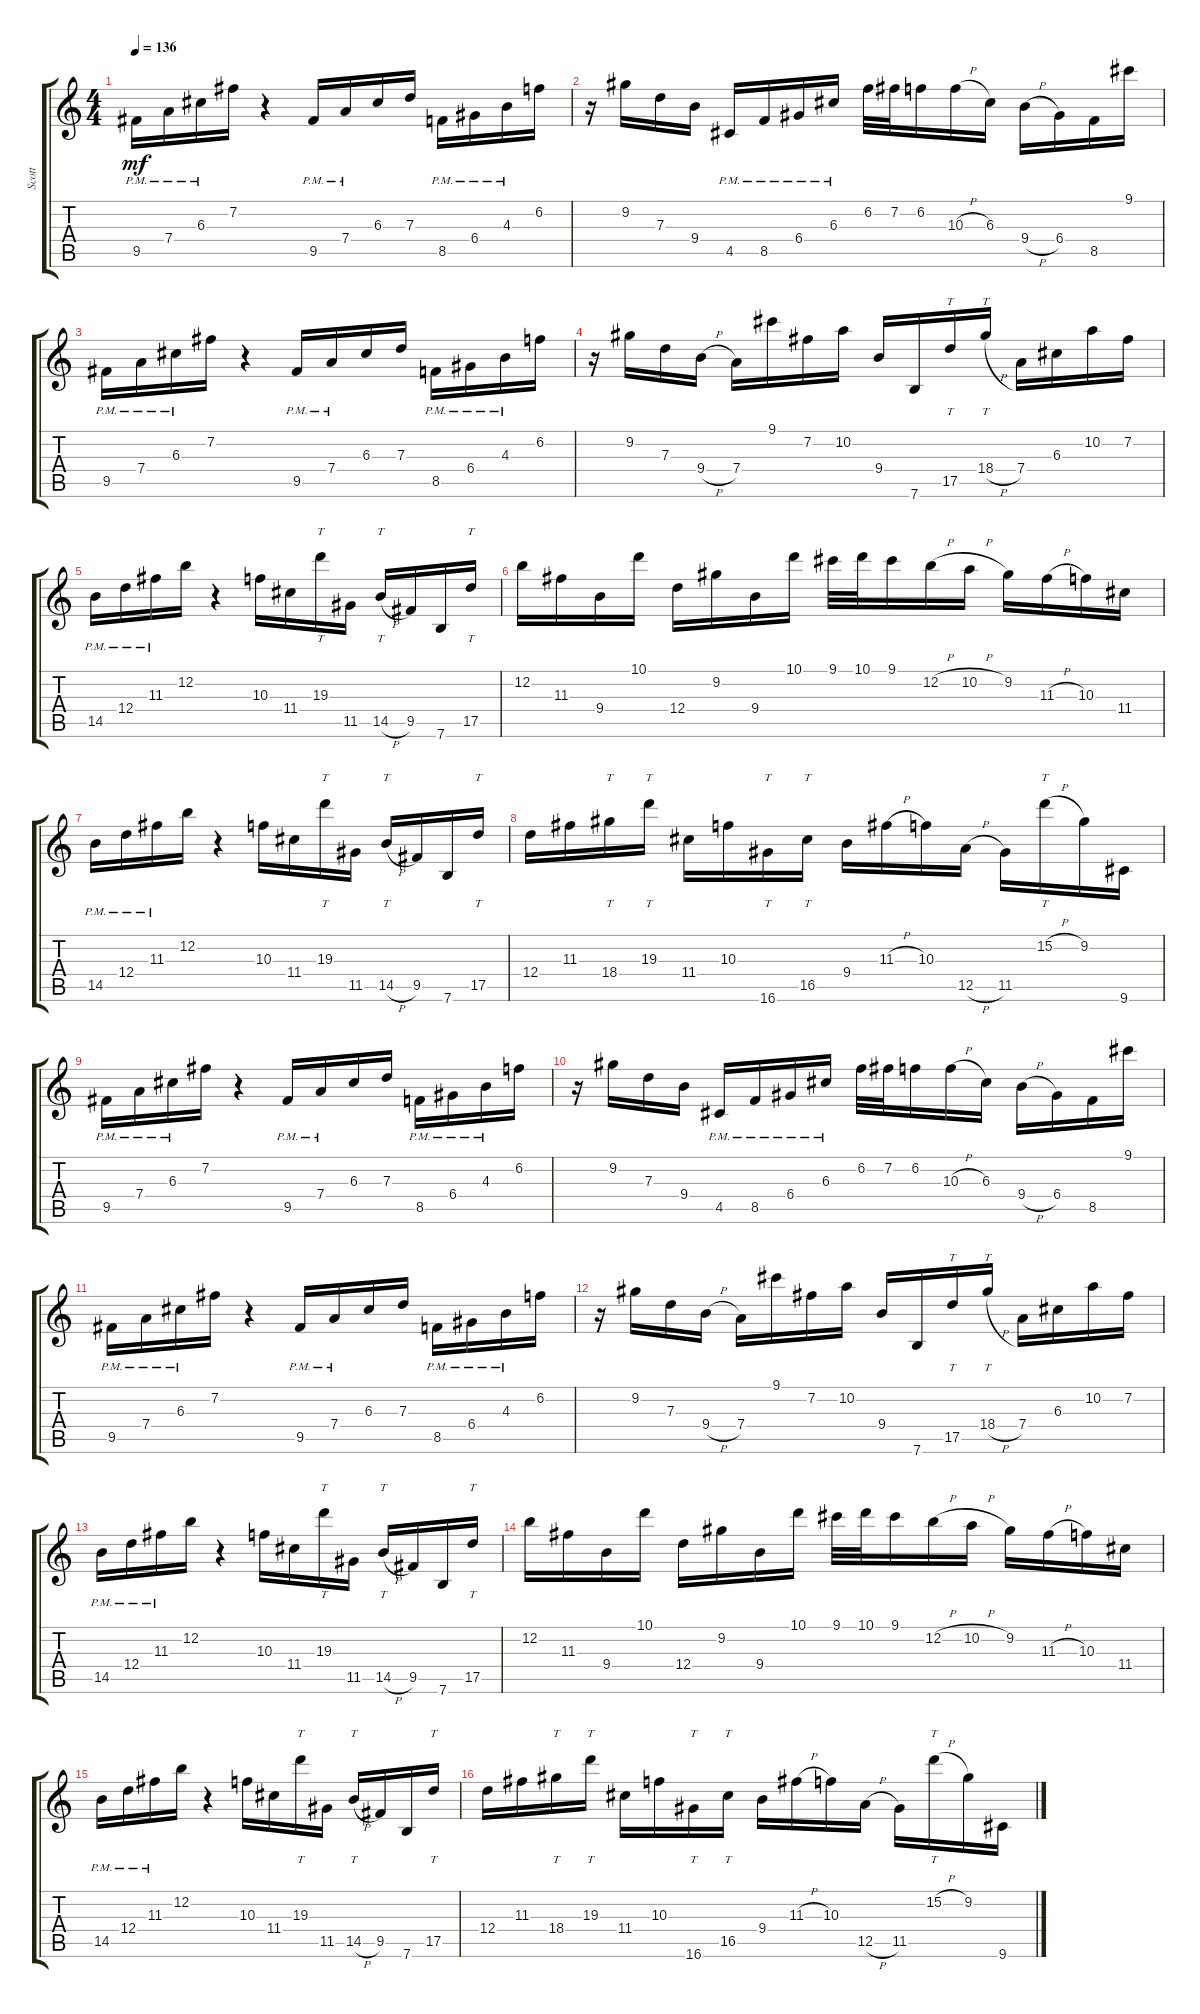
\track ("Scott" "Scott") {instrument acousticguitarsteel}
\staff {score tabs}
\tuning (E4 B3 G3 D3 A2 E2) {hide}
\ts (4 4)
\tempo 136
\clef g2
\ks c
9.5{pm}.16{dy mf} 7.4{pm}.16 6.3{pm}.16 7.2.16 r.4 9.5{pm}.16 7.4{pm}.16 6.3.16 7.3.16 8.5{pm}.16 6.4{pm}.16 4.3{pm}.16 6.2.16 |
r.16 9.2.16 7.3.16 9.4.16 4.5{pm}.16 8.5{pm}.16 6.4{pm}.16 6.3{pm}.16 6.2.32 7.2.32 6.2.16 10.3{h}.16 6.3.16 9.4{h}.16 6.4.16 8.5.16 9.1.16 |
9.5{pm}.16 7.4{pm}.16 6.3{pm}.16 7.2.16 r.4 9.5{pm}.16 7.4{pm}.16 6.3.16 7.3.16 8.5{pm}.16 6.4{pm}.16 4.3{pm}.16 6.2.16 |
r.16 9.2.16 7.3.16 9.4{h}.16 7.4.16 9.1.16 7.2.16 10.2.16 9.4.16 7.6.16 17.5.16{tt} 18.4{h}.16{tt} 7.4.16 6.3.16 10.2.16 7.2.16 |
14.5{pm}.16 12.4{pm}.16 11.3{pm}.16 12.2.16 r.4 10.3.16 11.4.16 19.3.16{tt} 11.5.16 14.5{h}.16{tt} 9.5.16 7.6.16 17.5.16{tt} |
12.2.16 11.3.16 9.4.16 10.1.16 12.4.16 9.2.16 9.4.16 10.1.16 9.1.32 10.1.32 9.1.16 12.2{h}.16 10.2{h}.16 9.2.16 11.3{h}.16 10.3.16 11.4.16 |
14.5{pm}.16 12.4{pm}.16 11.3{pm}.16 12.2.16 r.4 10.3.16 11.4.16 19.3.16{tt} 11.5.16 14.5{h}.16{tt} 9.5.16 7.6.16 17.5.16{tt} |
12.4.16 11.3.16 18.4.16{tt} 19.3.16{tt} 11.4.16 10.3.16 16.6.16{tt} 16.5.16{tt} 9.4.16 11.3{h}.16 10.3.16 12.5{h}.16 11.5.16 15.2{h}.16{tt} 9.2.16 9.6.16 |
9.5{pm}.16 7.4{pm}.16 6.3{pm}.16 7.2.16 r.4 9.5{pm}.16 7.4{pm}.16 6.3.16 7.3.16 8.5{pm}.16 6.4{pm}.16 4.3{pm}.16 6.2.16 |
r.16 9.2.16 7.3.16 9.4.16 4.5{pm}.16 8.5{pm}.16 6.4{pm}.16 6.3{pm}.16 6.2.32 7.2.32 6.2.16 10.3{h}.16 6.3.16 9.4{h}.16 6.4.16 8.5.16 9.1.16 |
9.5{pm}.16 7.4{pm}.16 6.3{pm}.16 7.2.16 r.4 9.5{pm}.16 7.4{pm}.16 6.3.16 7.3.16 8.5{pm}.16 6.4{pm}.16 4.3{pm}.16 6.2.16 |
r.16 9.2.16 7.3.16 9.4{h}.16 7.4.16 9.1.16 7.2.16 10.2.16 9.4.16 7.6.16 17.5.16{tt} 18.4{h}.16{tt} 7.4.16 6.3.16 10.2.16 7.2.16 |
14.5{pm}.16 12.4{pm}.16 11.3{pm}.16 12.2.16 r.4 10.3.16 11.4.16 19.3.16{tt} 11.5.16 14.5{h}.16{tt} 9.5.16 7.6.16 17.5.16{tt} |
12.2.16 11.3.16 9.4.16 10.1.16 12.4.16 9.2.16 9.4.16 10.1.16 9.1.32 10.1.32 9.1.16 12.2{h}.16 10.2{h}.16 9.2.16 11.3{h}.16 10.3.16 11.4.16 |
14.5{pm}.16 12.4{pm}.16 11.3{pm}.16 12.2.16 r.4 10.3.16 11.4.16 19.3.16{tt} 11.5.16 14.5{h}.16{tt} 9.5.16 7.6.16 17.5.16{tt} |
12.4.16 11.3.16 18.4.16{tt} 19.3.16{tt} 11.4.16 10.3.16 16.6.16{tt} 16.5.16{tt} 9.4.16 11.3{h}.16 10.3.16 12.5{h}.16 11.5.16 15.2{h}.16{tt} 9.2.16 9.6.16
